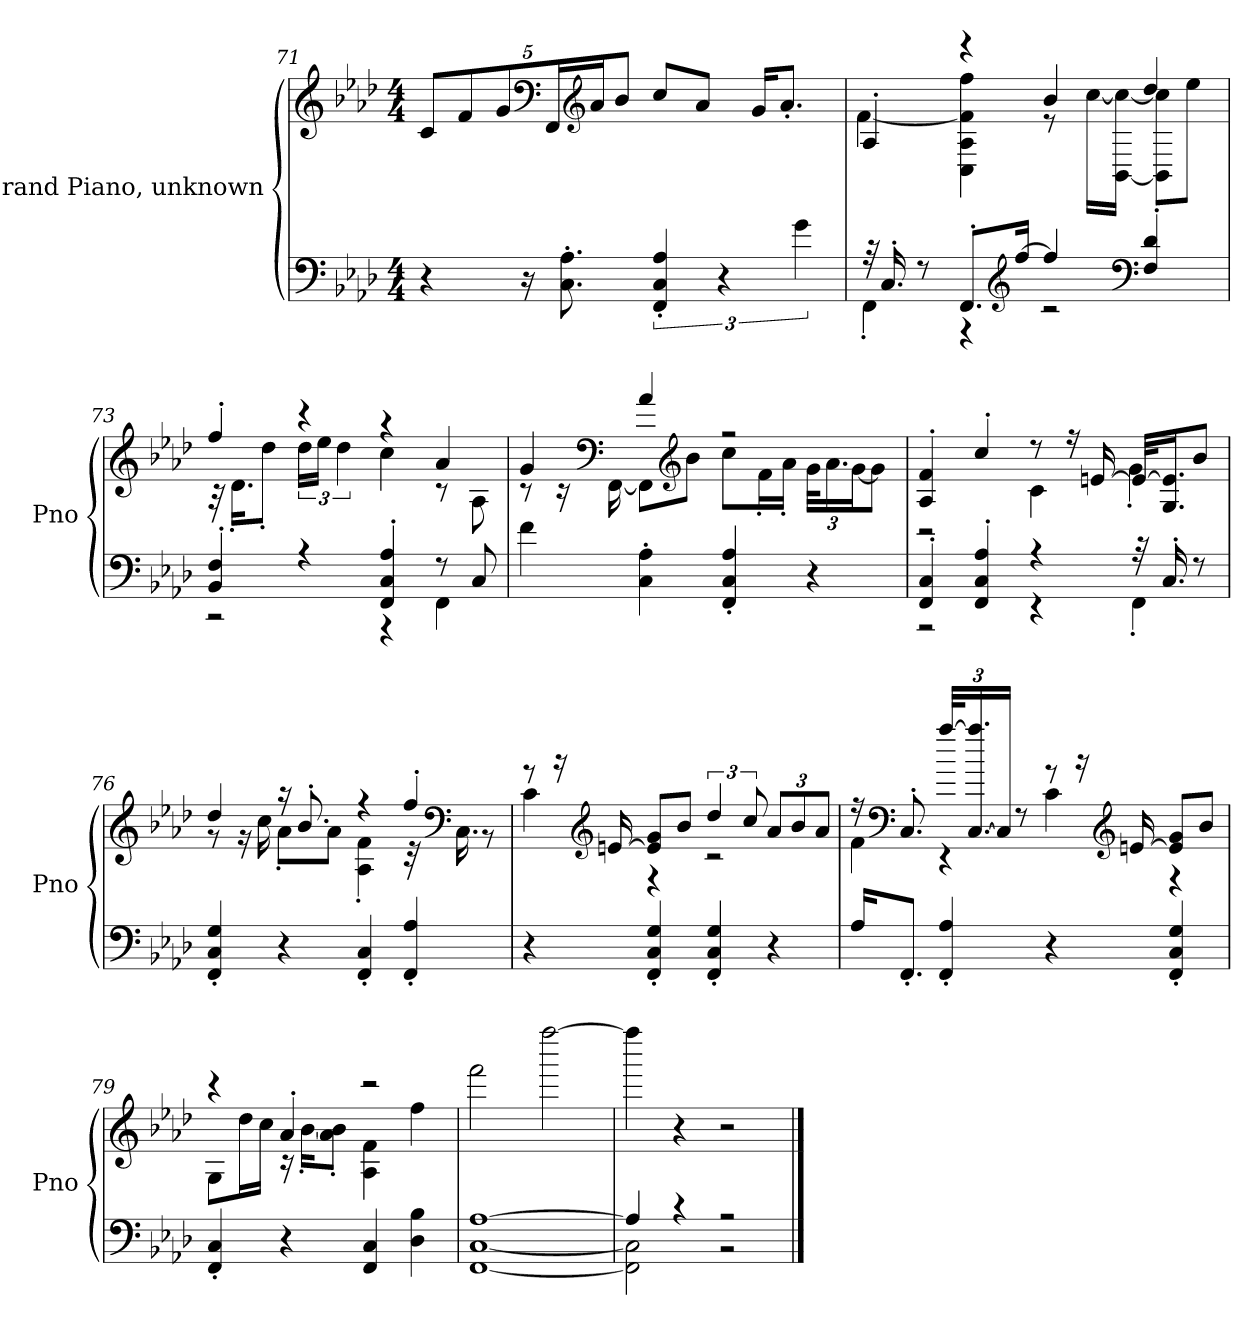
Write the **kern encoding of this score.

**kern	**kern
*part1	*part1
*staff2	*staff1
*I"Grand Piano, unknown	*
*I'Pno	*
!!LO:LB:g=z
*clefF4	*clefG2
*k[b-e-a-d-]	*k[b-e-a-d-]
*M4/4	*M4/4
*	*Xbrackettup
=71	=71
4r	10c/L
.	10f/
.	10g/
16r	.
*	*clefF4
.	20FF/L
8.C\' 8.A-\'	.
*	*clefG2
.	20a-/J
.	10b-/J
6FF/' 6C/' 6A-/'	8cc/L
.	8a-/J
6r	.
.	16g/KL
.	8.a-'/J
6g\	.
=72	=72
*^	*^
32r	4FF'\	4A-'/	[4f\
16.C'/	.	.	.
8r	.	.	.
8.FF'/L	4r	4r	4C\ 4A-\ 4f\] 4ff\
*clefG2	*	*	*
[16ff/Jk	.	.	.
4ff/]	2r	4b-/	8r
.	.	.	[16cc\LL
.	.	.	[16BB-\ 16cc\_JJ
*clefF4	*	*	*
4F/' 4d-/'	.	4dd-/	8BB-\] 8cc\]L
.	.	.	8ee-\J
=73	=73	=73	=73
4BB-/' 4F/'	2r	4ff'/	32r
.	.	.	16.d-'\KL
.	.	.	8dd-'\J
*	*	*	*brackettup
4r	.	4r	24dd-\LL
.	.	.	24ee-\JJ
.	.	.	6dd-\
4FF/' 4C/' 4A-/'	4r	4r	4cc\
8r	4FF\	4a-/	8r
8C/	.	.	8A-\
*v	*v	*	*
!!LO:LB:g=z	!!
=74	=74	=74
4f\	4g/	8r
.	.	16r
*	*clefF4	*
.	.	[16FF\
4C\' 4A-\'	4a-/	8FF\L]
*	*clefG2	*
.	.	8b-\J
4FF/' 4C/' 4A-/'	2r	8cc\L
.	.	16f'\L
.	.	16a-'\JJ
*	*	*Xbrackettup
4r	.	48g\KLL
.	.	24.a-\
.	.	[24g\J
.	.	8g\J]
=75	=75	=75
*^	*	*
4FF/' 4C/'	2r	4A-/' 4f/'	2r
4FF/' 4C/' 4A-/'	.	4cc'/	.
4r	4r	8r	4c\
.	.	16r	.
.	.	[16en/	.
32r	4FF'\	32e/KLL_	4g'\
16.C'/	.	16.G/ 16.e/]J	.
8r	.	8b-/J	.
*v	*v	*	*
=76	=76	=76
4FF/' 4C/' 4G/'	4dd-/	8r
.	.	16r
.	.	16cc\
4r	16r	8a-'\L
.	8.b-'/	.
.	.	8a-\J
4FF/' 4C/'	4r	4A-\' 4f\'
4FF/' 4A-/'	4ff'/	32r
*	*clefF4	*
.	.	16.C\
.	.	8r
!!LO:LB:g=z	!!
=77	=77	=77
4r	8r	4c\
.	16r	.
*	*clefG2	*
.	[16en/	.
4FF/' 4C/' 4G/'	8e/] 8g/L	4r
.	8b-/J	.
*	*brackettup	*
4FF/' 4C/' 4G/'	6dd-/	2r
.	12cc/	.
*	*Xbrackettup	*
4r	12a-/L	.
.	12b-/	.
.	12a-/J	.
=78	=78	=78
16A-/KL	16r	4f\
*	*clefF4	*
8.FF'/J	8.C'/	.
4FF/' 4A-/'	[48aa-/KLL	4r
.	[24.C/ 24.aa-/]	.
.	24C/JJ]	.
.	8r	.
4r	8r	4c\
.	16r	.
*	*clefG2	*
.	[16en/	.
4FF/' 4C/' 4G/'	8e/] 8g/L	4r
.	8b-/J	.
=79	=79	=79
4FF/' 4C/'	4r	8G\L
.	.	16dd-\L
.	.	16cc\JJ
4r	4a-'/	16r
.	.	[16b-'\KL
.	.	8a-\' 8b-\]'J
4FF/ 4C/	2r	4A-\ 4f\
4D-\ 4B-\	.	4ff\
*	*v	*v
!!LO:LB:g=z
=80	=80
*^	*
[1A-	[1FF [1C	2fff\
.	.	[2ffff\
=81	=81	=81
4A-/]	2FF\] 2C\]	4ffff\]
4r	.	4r
2r	2r	2r
*v	*v	*
==	==
*-	*-
